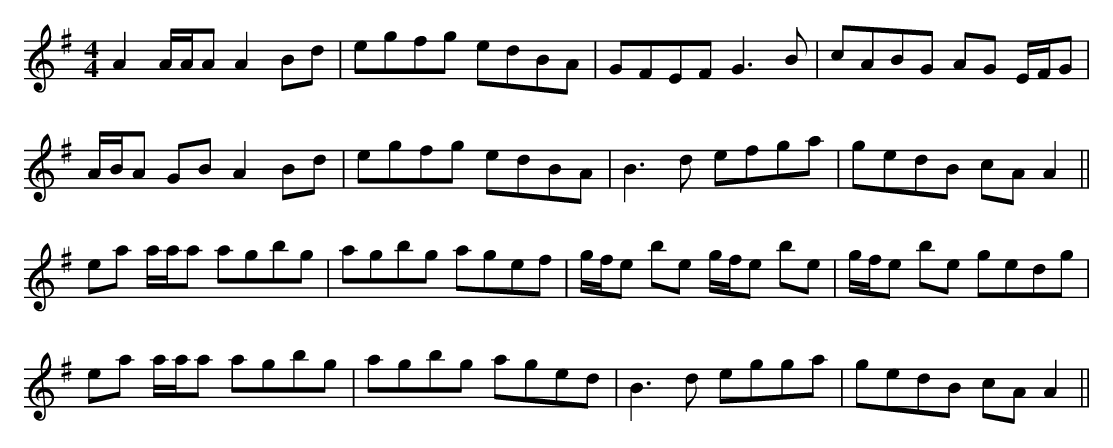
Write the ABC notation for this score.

X:1
M:4/4
K:Ador
A2 A/A/A A2 Bd|egfg edBA|GFEF G3 B|cABG AG E/F/G|
A/B/A GB A2 Bd|egfg edBA|B3 d efga|gedB cAA2||
ea a/a/a agbg|agbg agef|g/f/e be g/f/e be|g/f/e be gedg|
ea a/a/a agbg|agbg aged|B3 d egga|gedB cAA2||
